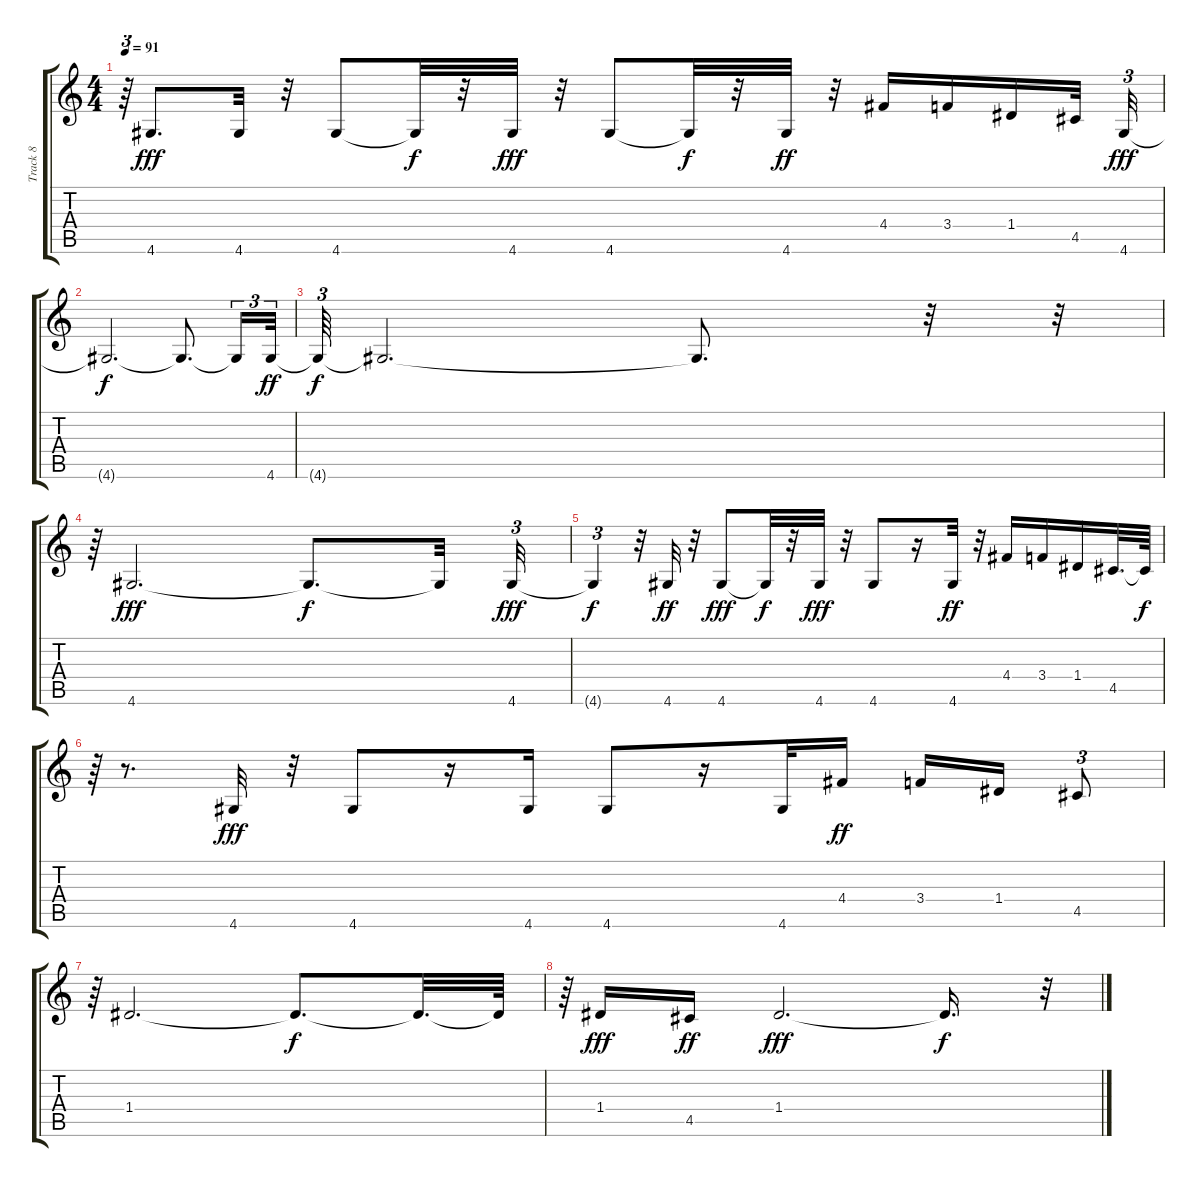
\track ("Track 8" "Track 8") {instrument overdrivenguitar}
\staff {score tabs}
\tuning (E4 B3 G3 D3 A2 E2) {hide}
\ts (4 4)
\tempo 91
\clef g2
\ks c
r.64{tu (3 2) dy f} 4.6.8{d dy fff} 4.6.32 r.32 4.6.8 4.6{t}.32{dy f} r.32 4.6.32{dy fff} r.32 4.6.8 4.6{t}.32{dy f} r.32 4.6.32{dy ff} r.32 4.4.16 3.4.16 1.4.16 4.5.32 4.6.32{tu (3 2) dy fff} |
4.6{t}.2{d dy f} 4.6{t}.8{d} 4.6{t}.16{tu (3 2)} 4.6.32{tu (3 2) dy ff} |
4.6{t}.64{tu (3 2) dy f} 4.6{t}.2{d} 4.6{t}.8{d} r.32 r.32{tu (3 2)} |
r.64{tu (3 2)} 4.6.2{d dy fff} 4.6{t}.8{d dy f} 4.6{t}.32 4.6.32{tu (3 2) dy fff} |
4.6{t}.4{tu (3 2) dy f} r.32 4.6.32{dy ff} r.32 4.6.8{dy fff} 4.6{t}.32{dy f} r.32 4.6.32{dy fff} r.32 4.6.8 r.16 4.6.32{dy ff} r.32 4.4.16 3.4.16 1.4.16 4.5.32{d} 4.5{t}.64{dy f} |
r.64{tu (3 2)} r.8{d} 4.6.32{dy fff} r.32 4.6.8 r.16 4.6.16 4.6.8 r.16 4.6.32 4.4.16{dy ff} 3.4.16 1.4.16 4.5.8{tu (3 2)} |
r.64{tu (3 2)} 1.4.2{d} 1.4{t}.8{d dy f} 1.4{t}.32{d} 1.4{t}.64 |
r.64{tu (3 2)} 1.4.16{dy fff} 4.5.16{dy ff} 1.4.2{d dy fff} 1.4{t}.16{d dy f} r.32{tu (3 2)}
